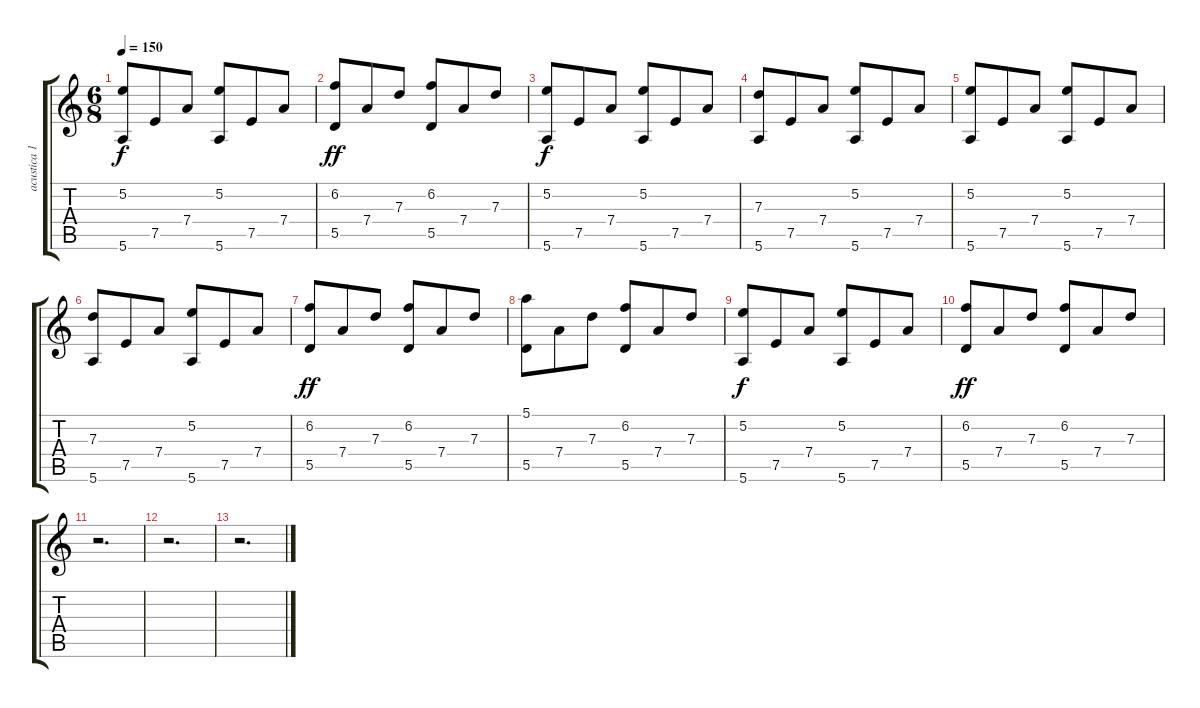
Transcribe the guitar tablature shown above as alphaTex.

\track ("acustica 1" "acustica 1") {instrument acousticguitarnylon}
\staff {score tabs}
\tuning (E4 B3 G3 D3 A2 E2) {hide}
\ts (6 8)
\tempo 150
\clef g2
\ks c
(5.2 5.6).8{dy f} 7.5.8 7.4.8 (5.2 5.6).8 7.5.8 7.4.8 |
(6.2 5.5).8{dy ff} 7.4.8 7.3.8 (6.2 5.5).8 7.4.8 7.3.8 |
(5.2 5.6).8{dy f} 7.5.8 7.4.8 (5.2 5.6).8 7.5.8 7.4.8 |
(7.3 5.6).8 7.5.8 7.4.8 (5.2 5.6).8 7.5.8 7.4.8 |
(5.2 5.6).8 7.5.8 7.4.8 (5.2 5.6).8 7.5.8 7.4.8 |
(7.3 5.6).8 7.5.8 7.4.8 (5.2 5.6).8 7.5.8 7.4.8 |
(6.2 5.5).8{dy ff} 7.4.8 7.3.8 (6.2 5.5).8 7.4.8 7.3.8 |
(5.1 5.5).8 7.4.8 7.3.8 (6.2 5.5).8 7.4.8 7.3.8 |
(5.2 5.6).8{dy f} 7.5.8 7.4.8 (5.2 5.6).8 7.5.8 7.4.8 |
(6.2 5.5).8{dy ff} 7.4.8 7.3.8 (6.2 5.5).8 7.4.8 7.3.8 |
r.2{d} |
r.2{d} |
r.2{d}
